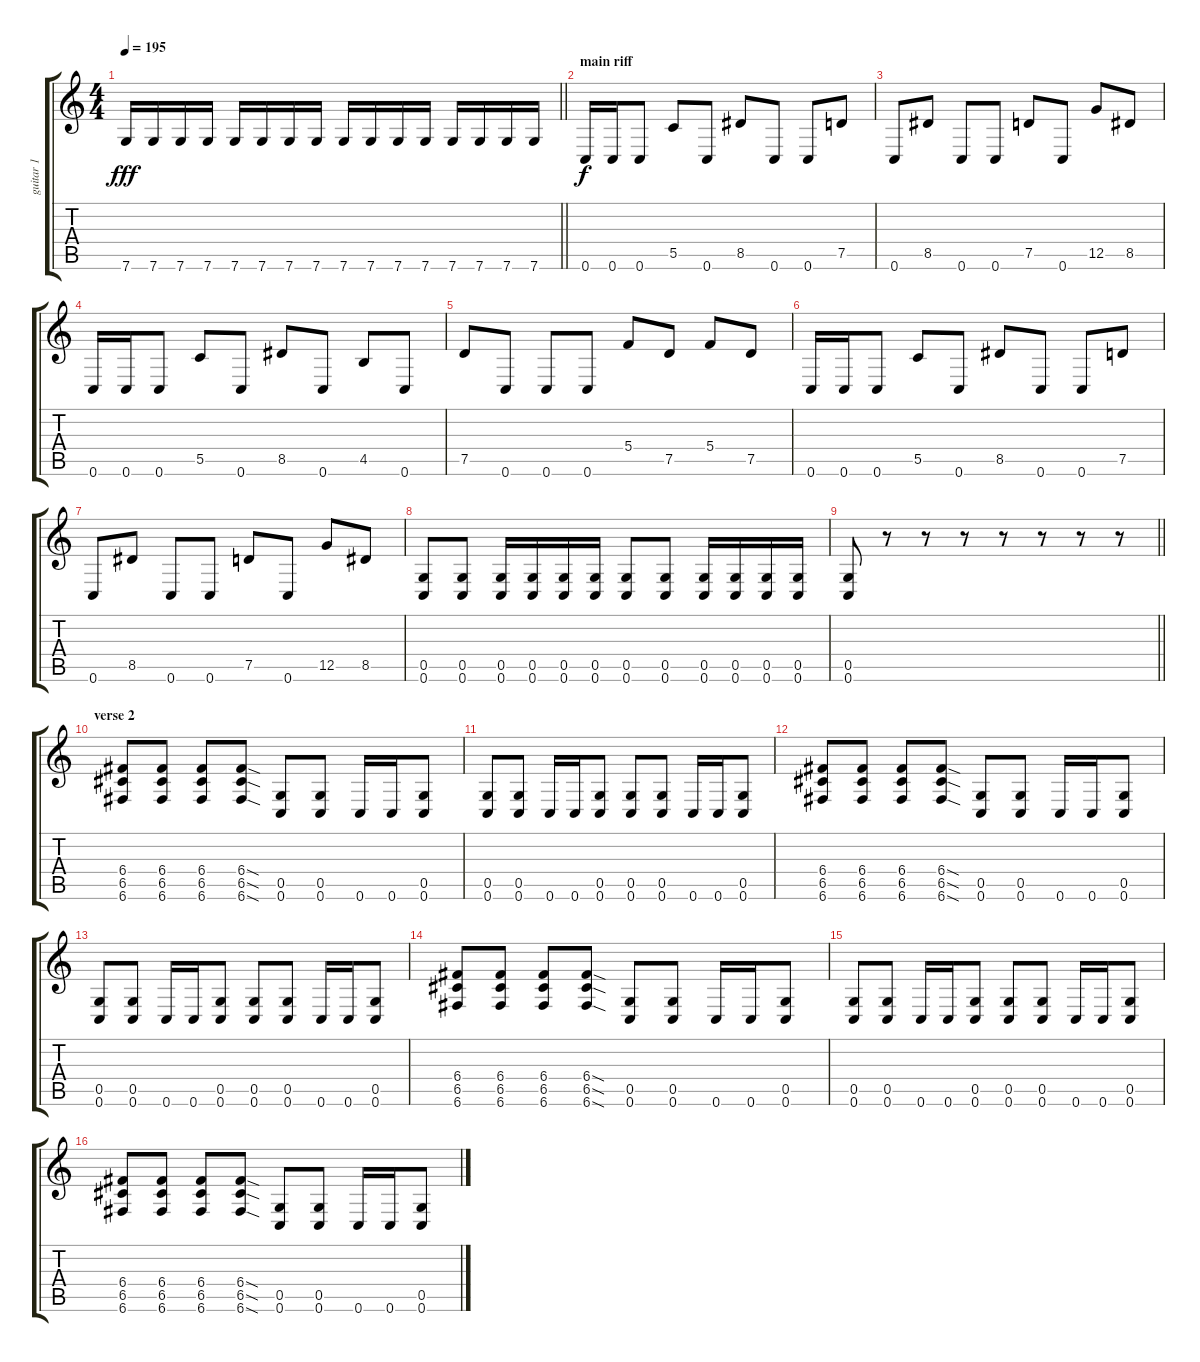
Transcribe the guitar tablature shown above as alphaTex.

\track ("guitar 1" "guitar 1") {instrument distortionguitar}
\staff {score tabs}
\tuning (D4 A3 F3 C3 G2 C2) {hide}
\ts (4 4)
\tempo 195
\clef g2
\barLineRight lightlight
\ks c
7.6.16{dy fff} 7.6.16 7.6.16 7.6.16 7.6.16 7.6.16 7.6.16 7.6.16 7.6.16 7.6.16 7.6.16 7.6.16 7.6.16 7.6.16 7.6.16 7.6.16 |
\section ("" "main riff")
0.6.16{dy f} 0.6.16 0.6.8 5.5.8 0.6.8 8.5.8 0.6.8 0.6.8 7.5.8 |
0.6.8 8.5.8 0.6.8 0.6.8 7.5.8 0.6.8 12.5.8 8.5.8 |
0.6.16 0.6.16 0.6.8 5.5.8 0.6.8 8.5.8 0.6.8 4.5.8 0.6.8 |
7.5.8 0.6.8 0.6.8 0.6.8 5.4.8 7.5.8 5.4.8 7.5.8 |
0.6.16 0.6.16 0.6.8 5.5.8 0.6.8 8.5.8 0.6.8 0.6.8 7.5.8 |
0.6.8 8.5.8 0.6.8 0.6.8 7.5.8 0.6.8 12.5.8 8.5.8 |
(0.5 0.6).8 (0.5 0.6).8 (0.5 0.6).16 (0.5 0.6).16 (0.5 0.6).16 (0.5 0.6).16 (0.5 0.6).8 (0.5 0.6).8 (0.5 0.6).16 (0.5 0.6).16 (0.5 0.6).16 (0.5 0.6).16 |
\barLineRight lightlight
(0.5 0.6).8 r.8 r.8 r.8 r.8 r.8 r.8 r.8 |
\section ("" "verse 2")
(6.4 6.5 6.6).8 (6.4 6.5 6.6).8 (6.4 6.5 6.6).8 (6.4{sod} 6.5{sod} 6.6{sod}).8 (0.5 0.6).8 (0.5 0.6).8 0.6.16 0.6.16 (0.5 0.6).8 |
(0.5 0.6).8 (0.5 0.6).8 0.6.16 0.6.16 (0.5 0.6).8 (0.5 0.6).8 (0.5 0.6).8 0.6.16 0.6.16 (0.5 0.6).8 |
(6.4 6.5 6.6).8 (6.4 6.5 6.6).8 (6.4 6.5 6.6).8 (6.4{sod} 6.5{sod} 6.6{sod}).8 (0.5 0.6).8 (0.5 0.6).8 0.6.16 0.6.16 (0.5 0.6).8 |
(0.5 0.6).8 (0.5 0.6).8 0.6.16 0.6.16 (0.5 0.6).8 (0.5 0.6).8 (0.5 0.6).8 0.6.16 0.6.16 (0.5 0.6).8 |
(6.4 6.5 6.6).8 (6.4 6.5 6.6).8 (6.4 6.5 6.6).8 (6.4{sod} 6.5{sod} 6.6{sod}).8 (0.5 0.6).8 (0.5 0.6).8 0.6.16 0.6.16 (0.5 0.6).8 |
(0.5 0.6).8 (0.5 0.6).8 0.6.16 0.6.16 (0.5 0.6).8 (0.5 0.6).8 (0.5 0.6).8 0.6.16 0.6.16 (0.5 0.6).8 |
(6.4 6.5 6.6).8 (6.4 6.5 6.6).8 (6.4 6.5 6.6).8 (6.4{sod} 6.5{sod} 6.6{sod}).8 (0.5 0.6).8 (0.5 0.6).8 0.6.16 0.6.16 (0.5 0.6).8
